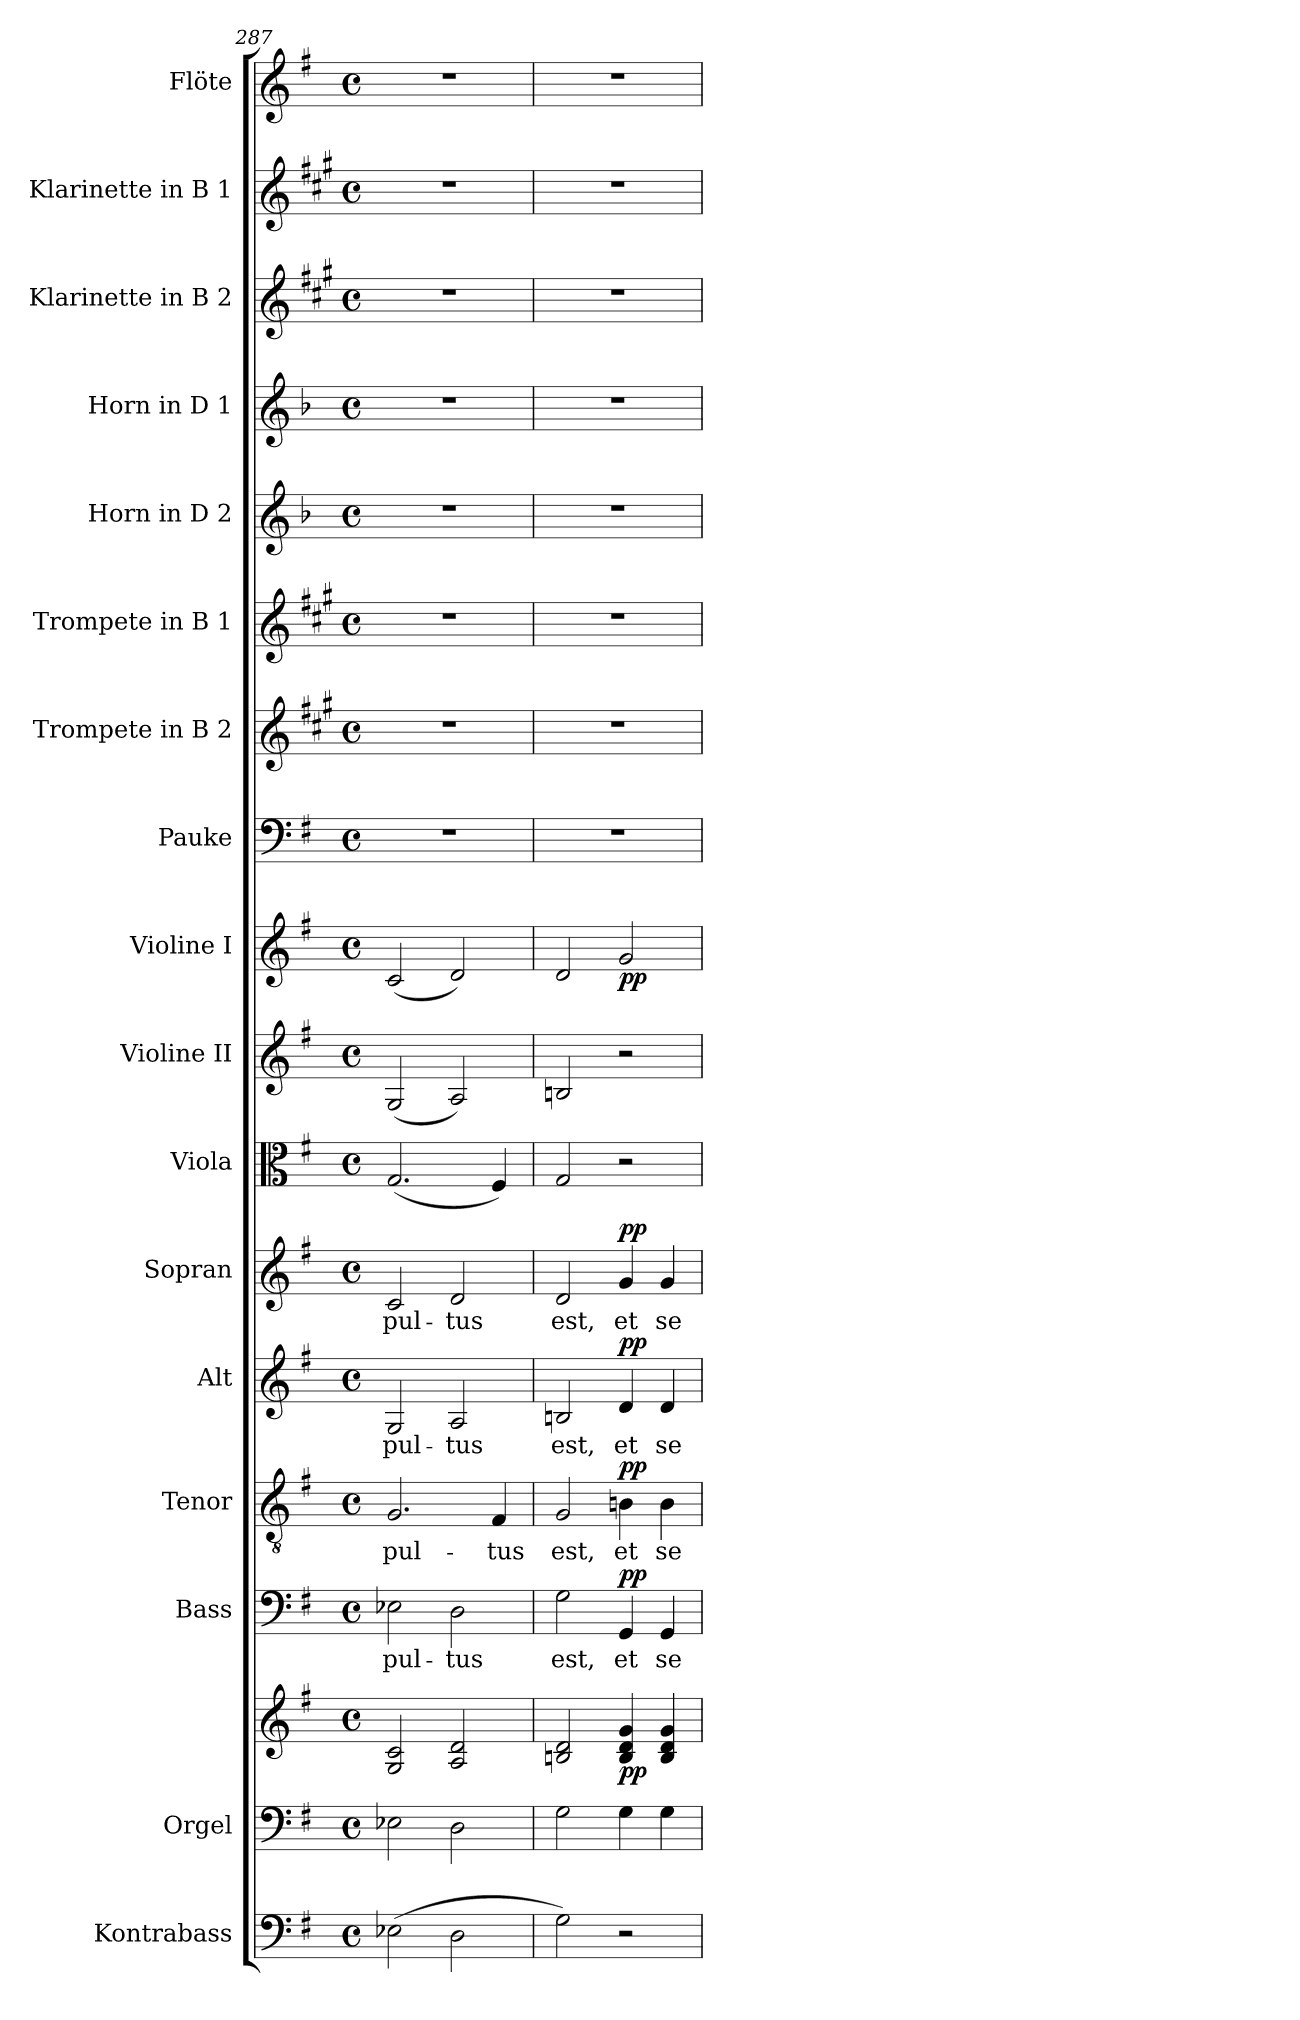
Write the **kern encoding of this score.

**kern	**kern	**kern	**dynam	**kern	**text	**dynam	**kern	**text	**dynam	**kern	**text	**dynam	**kern	**text	**dynam	**kern	**kern	**kern	**dynam	**kern	**kern	**kern	**kern	**kern	**kern	**kern	**kern
*part17	*part16	*part16	*part16	*part15	*part15	*part15	*part14	*part14	*part14	*part13	*part13	*part13	*part12	*part12	*part12	*part11	*part10	*part9	*part9	*part8	*part7	*part6	*part5	*part4	*part3	*part2	*part1
*staff18	*staff17	*staff16	*staff16/17	*staff15	*staff15	*staff15	*staff14	*staff14	*staff14	*staff13	*staff13	*staff13	*staff12	*staff12	*staff12	*staff11	*staff10	*staff9	*staff9	*staff8	*staff7	*staff6	*staff5	*staff4	*staff3	*staff2	*staff1
*I"Kontrabass	*I"Orgel	*	*	*I"Bass	*	*	*I"Tenor	*	*	*I"Alt	*	*	*I"Sopran	*	*	*I"Viola	*I"Violine II	*I"Violine I	*	*I"Pauke	*I"Trompete in B 2	*I"Trompete in B 1	*I"Horn in D 2	*I"Horn in D 1	*I"Klarinette in B 2	*I"Klarinette in B 1	*I"Flöte
*I'Kb.	*I'Org.	*	*	*I'B	*	*	*I'T	*	*	*I'A	*	*	*I'S	*	*	*I'Vla.	*I'Vl. II	*I'Vl. I	*	*I'Pk.	*I'Trp. 2	*I'Trp. 1	*I'Hrn. 2	*I'Hrn. 1	*I'Kl. 2	*I'Kl. 1	*I'Fl.
*clefF4	*clefF4	*clefG2	*	*clefF4	*	*	*clefGv2	*	*	*clefG2	*	*	*clefG2	*	*	*clefC3	*clefG2	*clefG2	*	*clefF4	*clefG2	*clefG2	*clefG2	*clefG2	*clefG2	*clefG2	*clefG2
*ITrd7c12	*	*	*	*	*	*	*	*	*	*	*	*	*	*	*	*	*	*	*	*	*ITrd1c2	*ITrd1c2	*ITrd-1c-2	*ITrd-1c-2	*ITrd1c2	*ITrd1c2	*
*k[f#]	*k[f#]	*k[f#]	*	*k[f#]	*	*	*k[f#]	*	*	*k[f#]	*	*	*k[f#]	*	*	*k[f#]	*k[f#]	*k[f#]	*	*k[f#]	*k[f#]	*k[f#]	*k[f#]	*k[f#]	*k[f#]	*k[f#]	*k[f#]
*G:	*G:	*G:	*	*G:	*	*	*G:	*	*	*G:	*	*	*G:	*	*	*G:	*G:	*G:	*	*G:	*G:	*G:	*G:	*G:	*G:	*G:	*G:
*M4/4	*M4/4	*M4/4	*	*M4/4	*	*	*M4/4	*	*	*M4/4	*	*	*M4/4	*	*	*M4/4	*M4/4	*M4/4	*	*M4/4	*M4/4	*M4/4	*M4/4	*M4/4	*M4/4	*M4/4	*M4/4
*met(c)	*met(c)	*met(c)	*	*met(c)	*	*	*met(c)	*	*	*met(c)	*	*	*met(c)	*	*	*met(c)	*met(c)	*met(c)	*	*met(c)	*met(c)	*met(c)	*met(c)	*met(c)	*met(c)	*met(c)	*met(c)
=287	=287	=287	=287	=287	=287	=287	=287	=287	=287	=287	=287	=287	=287	=287	=287	=287	=287	=287	=287	=287	=287	=287	=287	=287	=287	=287	=287
!	!	!	!	!	!LO:LY:b	!	!	!LO:LY:b	!	!	!LO:LY:b	!	!	!LO:LY:b	!	!	!	!	!	!	!	!	!	!	!	!	!
(>2EE-X\	2E-X\	2G/ 2c/	.	2E-X\	-pul-	.	2.G/	-pul-	.	2G/	-pul-	.	2c/	-pul-	.	(<2.G/	(<2G/	(<2c/	.	1r	1r	1r	1r	1r	1r	1r	1r
!	!	!	!	!	!LO:LY:b	!	!	!	!	!	!LO:LY:b	!	!	!LO:LY:b	!	!	!	!	!	!	!	!	!	!	!	!	!
2DD\	2D\	2A/ 2d/	.	2D\	-tus	.	.	.	.	2A/	-tus	.	2d/	-tus	.	.	2A/)	2d/)	.	.	.	.	.	.	.	.	.
!	!	!	!	!	!	!	!	!LO:LY:b	!	!	!	!	!	!	!	!	!	!	!	!	!	!	!	!	!	!	!
.	.	.	.	.	.	.	4F#/	-tus	.	.	.	.	.	.	.	4F#/)	.	.	.	.	.	.	.	.	.	.	.
=288	=288	=288	=288	=288	=288	=288	=288	=288	=288	=288	=288	=288	=288	=288	=288	=288	=288	=288	=288	=288	=288	=288	=288	=288	=288	=288	=288
!	!	!	!	!	!LO:LY:b	!	!	!LO:LY:b	!	!	!LO:LY:b	!	!	!LO:LY:b	!	!	!	!	!	!	!	!	!	!	!	!	!
2GG\)	2G\	2Bn/ 2d/	.	2G\	est,	.	2G/	est,	.	2Bn/	est,	.	2d/	est,	.	2G/	2Bn/	2d/	.	1r	1r	1r	1r	1r	1r	1r	1r
!	!	!	!LO:DY:b	!	!LO:LY:b	!LO:DY:a	!	!LO:LY:b	!LO:DY:a	!	!LO:LY:b	!LO:DY:a	!	!LO:LY:b	!LO:DY:a	!	!	!	!LO:DY:b	!	!	!	!	!	!	!	!
2r	4G\	4B/ 4d/ 4g/	pp	4GG/	et	pp	4Bn\	et	pp	4d/	et	pp	4g/	et	pp	2r	2r	2g/	pp	.	.	.	.	.	.	.	.
!	!	!	!	!	!LO:LY:b	!	!	!LO:LY:b	!	!	!LO:LY:b	!	!	!LO:LY:b	!	!	!	!	!	!	!	!	!	!	!	!	!
.	4G\	4B/ 4d/ 4g/	.	4GG/	se-	.	4B\	se-	.	4d/	se-	.	4g/	se-	.	.	.	.	.	.	.	.	.	.	.	.	.
=	=	=	=	=	=	=	=	=	=	=	=	=	=	=	=	=	=	=	=	=	=	=	=	=	=	=	=
*-	*-	*-	*-	*-	*-	*-	*-	*-	*-	*-	*-	*-	*-	*-	*-	*-	*-	*-	*-	*-	*-	*-	*-	*-	*-	*-	*-
